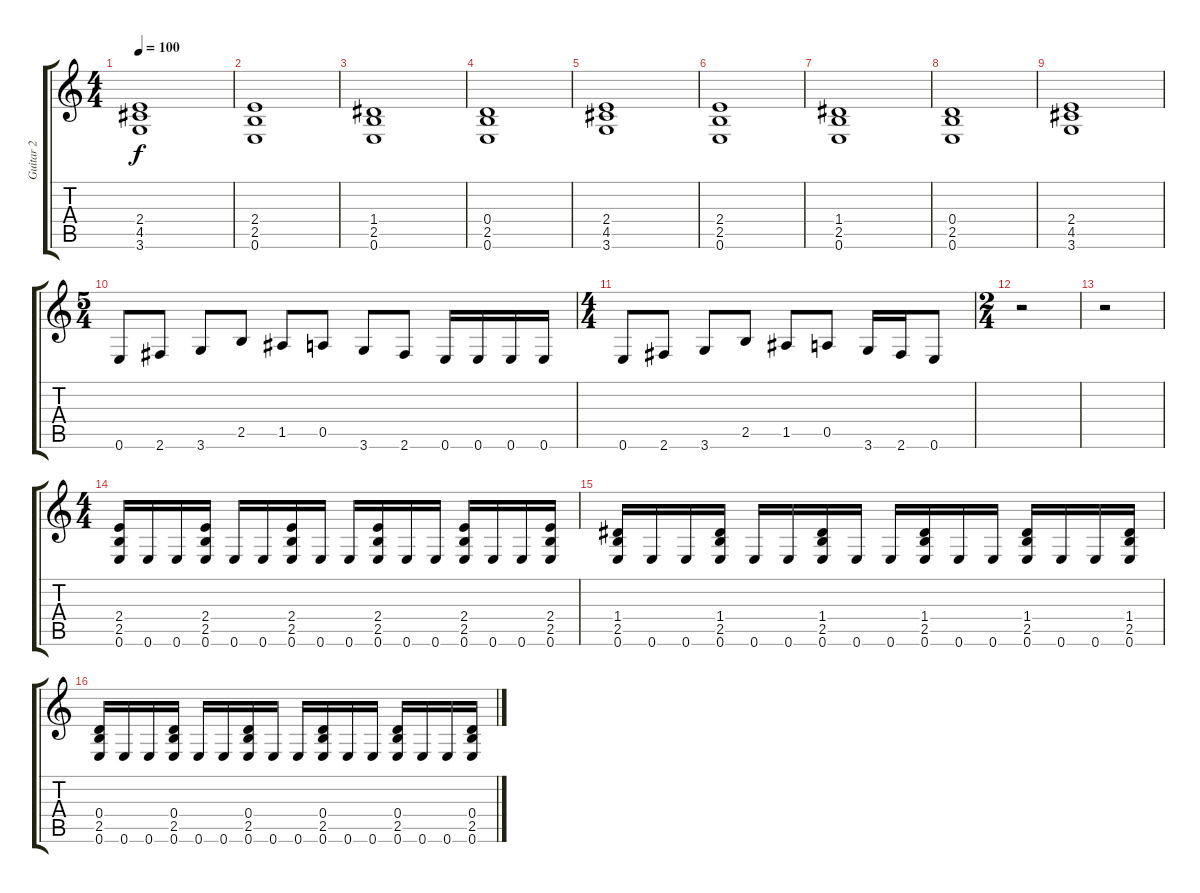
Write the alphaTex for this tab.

\track ("Guitar 2" "Guitar 2") {instrument electricguitarmuted}
\staff {score tabs}
\tuning (E4 B3 G3 D3 A2 E2) {hide}
\ts (4 4)
\tempo 100
\clef g2
\ks c
(2.4 4.5 3.6).1{dy f} |
(2.4 2.5 0.6).1 |
(1.4 2.5 0.6).1 |
(0.4 2.5 0.6).1 |
(2.4 4.5 3.6).1 |
(2.4 2.5 0.6).1 |
(1.4 2.5 0.6).1 |
(0.4 2.5 0.6).1 |
(2.4 4.5 3.6).1 |
\ts (5 4)
0.6.8 2.6.8 3.6.8 2.5.8 1.5.8 0.5.8 3.6.8 2.6.8 0.6.16 0.6.16 0.6.16 0.6.16 |
\ts (4 4)
0.6.8 2.6.8 3.6.8 2.5.8 1.5.8 0.5.8 3.6.16 2.6.16 0.6.8 |
\ts (2 4)
r.2 |
r.2 |
\ts (4 4)
(2.4 2.5 0.6).16 0.6.16 0.6.16 (2.4 2.5 0.6).16 0.6.16 0.6.16 (2.4 2.5 0.6).16 0.6.16 0.6.16 (2.4 2.5 0.6).16 0.6.16 0.6.16 (2.4 2.5 0.6).16 0.6.16 0.6.16 (2.4 2.5 0.6).16 |
(1.4 2.5 0.6).16 0.6.16 0.6.16 (1.4 2.5 0.6).16 0.6.16 0.6.16 (1.4 2.5 0.6).16 0.6.16 0.6.16 (1.4 2.5 0.6).16 0.6.16 0.6.16 (1.4 2.5 0.6).16 0.6.16 0.6.16 (1.4 2.5 0.6).16 |
(0.4 2.5 0.6).16 0.6.16 0.6.16 (0.4 2.5 0.6).16 0.6.16 0.6.16 (0.4 2.5 0.6).16 0.6.16 0.6.16 (0.4 2.5 0.6).16 0.6.16 0.6.16 (0.4 2.5 0.6).16 0.6.16 0.6.16 (0.4 2.5 0.6).16
